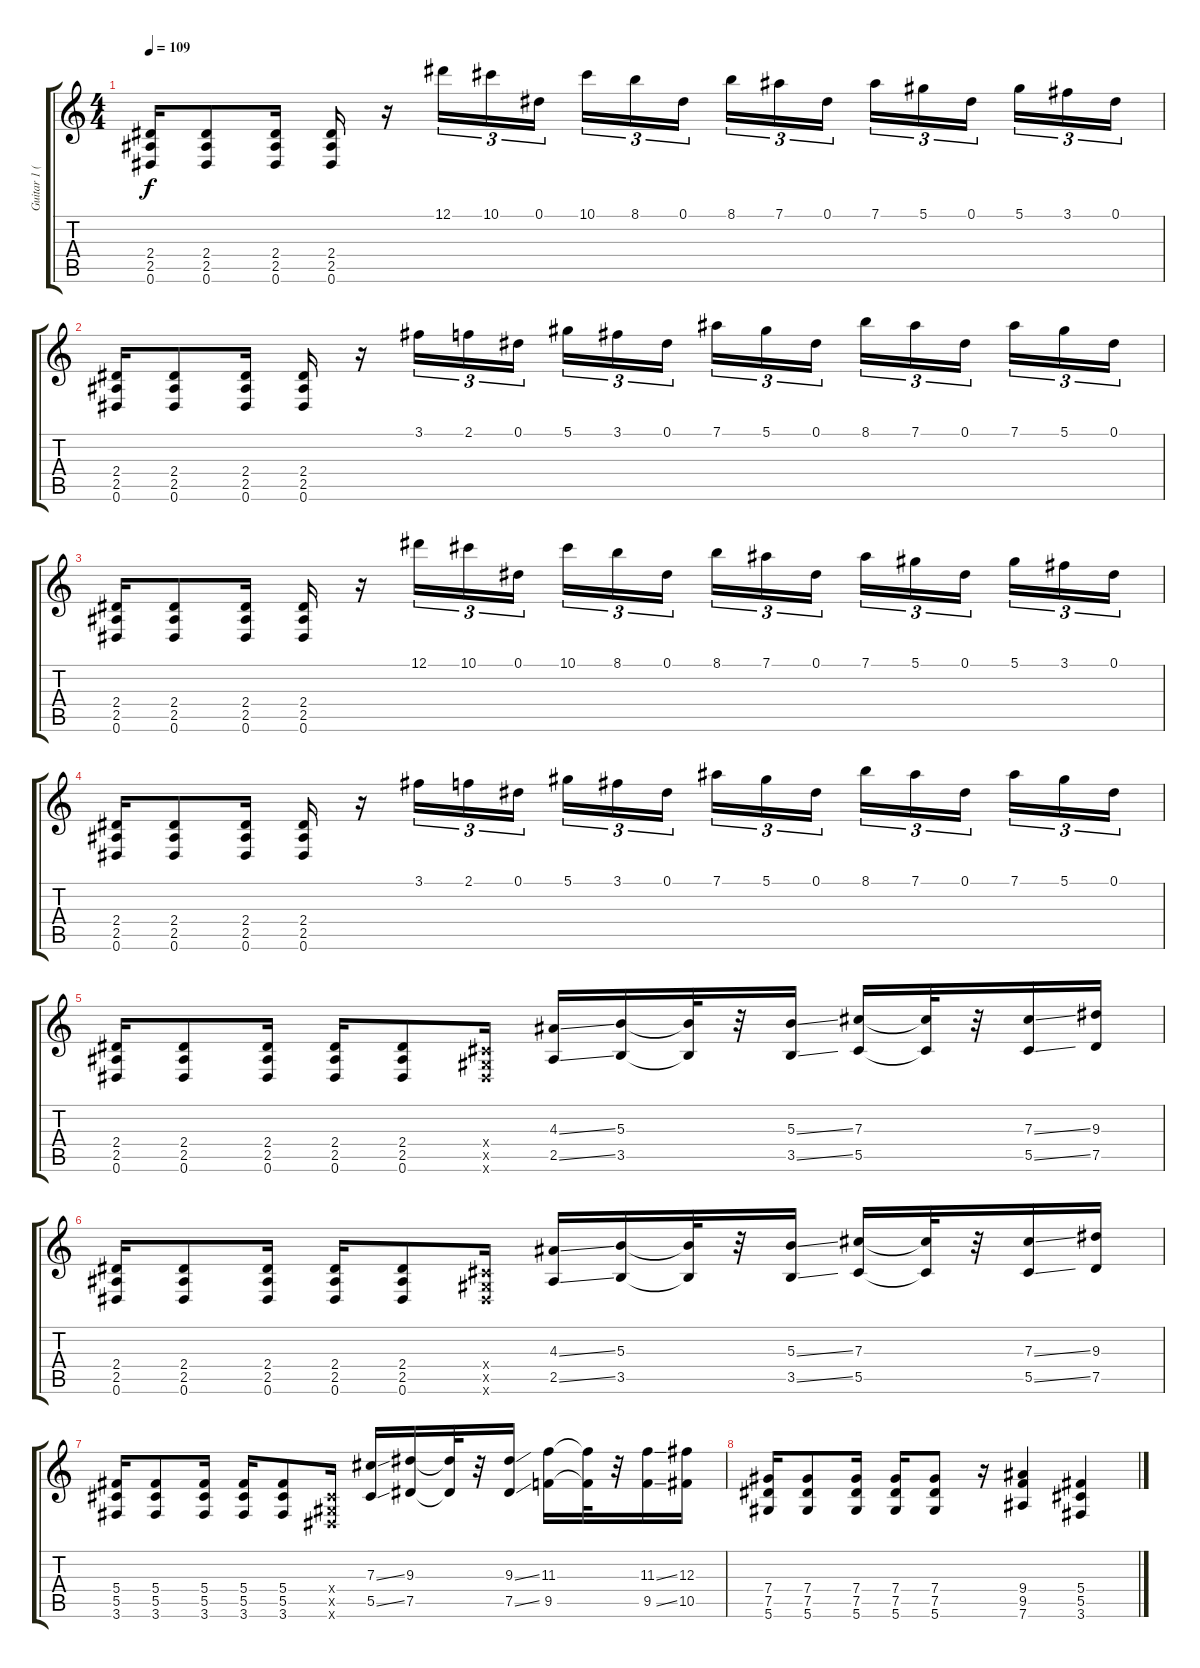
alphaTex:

\track ("Guitar 1 (Luke)" "Guitar 1 (") {instrument overdrivenguitar}
\staff {score tabs}
\tuning (Eb4 Bb3 Gb3 Db3 Ab2 Eb2) {hide}
\ts (4 4)
\tempo 109
\clef g2
\ks c
(2.4 2.5 0.6).16{dy f} (2.4 2.5 0.6).8 (2.4 2.5 0.6).16 (2.4 2.5 0.6).16 r.16 12.1.16{tu (3 2)} 10.1.16{tu (3 2)} 0.1.16{tu (3 2)} 10.1.16{tu (3 2)} 8.1.16{tu (3 2)} 0.1.16{tu (3 2)} 8.1.16{tu (3 2)} 7.1.16{tu (3 2)} 0.1.16{tu (3 2)} 7.1.16{tu (3 2)} 5.1.16{tu (3 2)} 0.1.16{tu (3 2)} 5.1.16{tu (3 2)} 3.1.16{tu (3 2)} 0.1.16{tu (3 2)} |
(2.4 2.5 0.6).16 (2.4 2.5 0.6).8 (2.4 2.5 0.6).16 (2.4 2.5 0.6).16 r.16 3.1.16{tu (3 2)} 2.1.16{tu (3 2)} 0.1.16{tu (3 2)} 5.1.16{tu (3 2)} 3.1.16{tu (3 2)} 0.1.16{tu (3 2)} 7.1.16{tu (3 2)} 5.1.16{tu (3 2)} 0.1.16{tu (3 2)} 8.1.16{tu (3 2)} 7.1.16{tu (3 2)} 0.1.16{tu (3 2)} 7.1.16{tu (3 2)} 5.1.16{tu (3 2)} 0.1.16{tu (3 2)} |
(2.4 2.5 0.6).16 (2.4 2.5 0.6).8 (2.4 2.5 0.6).16 (2.4 2.5 0.6).16 r.16 12.1.16{tu (3 2)} 10.1.16{tu (3 2)} 0.1.16{tu (3 2)} 10.1.16{tu (3 2)} 8.1.16{tu (3 2)} 0.1.16{tu (3 2)} 8.1.16{tu (3 2)} 7.1.16{tu (3 2)} 0.1.16{tu (3 2)} 7.1.16{tu (3 2)} 5.1.16{tu (3 2)} 0.1.16{tu (3 2)} 5.1.16{tu (3 2)} 3.1.16{tu (3 2)} 0.1.16{tu (3 2)} |
(2.4 2.5 0.6).16 (2.4 2.5 0.6).8 (2.4 2.5 0.6).16 (2.4 2.5 0.6).16 r.16 3.1.16{tu (3 2)} 2.1.16{tu (3 2)} 0.1.16{tu (3 2)} 5.1.16{tu (3 2)} 3.1.16{tu (3 2)} 0.1.16{tu (3 2)} 7.1.16{tu (3 2)} 5.1.16{tu (3 2)} 0.1.16{tu (3 2)} 8.1.16{tu (3 2)} 7.1.16{tu (3 2)} 0.1.16{tu (3 2)} 7.1.16{tu (3 2)} 5.1.16{tu (3 2)} 0.1.16{tu (3 2)} |
(2.4 2.5 0.6).16 (2.4 2.5 0.6).8 (2.4 2.5 0.6).16 (2.4 2.5 0.6).16 (2.4 2.5 0.6).8 (0.4{x} 0.5{x} 0.6{x}).16 (4.3{ss} 2.5{ss}).16 (5.3 3.5).16 (5.3{t} 3.5{t}).32 r.32 (5.3{ss} 3.5{ss}).16 (7.3 5.5).16 (7.3{t} 5.5{t}).32 r.32 (7.3{ss} 5.5{ss}).16 (9.3 7.5).16 |
(2.4 2.5 0.6).16 (2.4 2.5 0.6).8 (2.4 2.5 0.6).16 (2.4 2.5 0.6).16 (2.4 2.5 0.6).8 (0.4{x} 0.5{x} 0.6{x}).16 (4.3{ss} 2.5{ss}).16 (5.3 3.5).16 (5.3{t} 3.5{t}).32 r.32 (5.3{ss} 3.5{ss}).16 (7.3 5.5).16 (7.3{t} 5.5{t}).32 r.32 (7.3{ss} 5.5{ss}).16 (9.3 7.5).16 |
(5.4 5.5 3.6).16 (5.4 5.5 3.6).8 (5.4 5.5 3.6).16 (5.4 5.5 3.6).16 (5.4 5.5 3.6).8 (0.4{x} 0.5{x} 0.6{x}).16 (7.3{ss} 5.5{ss}).16 (9.3 7.5).16 (9.3{t} 7.5{t}).32 r.32 (9.3{ss} 7.5{ss}).16 (11.3 9.5).16 (11.3{t} 9.5{t}).32 r.32 (11.3{ss} 9.5{ss}).16 (12.3 10.5).16 |
(7.4 7.5 5.6).16 (7.4 7.5 5.6).8 (7.4 7.5 5.6).16 (7.4 7.5 5.6).16 (7.4 7.5 5.6).8 r.16 (9.4 9.5 7.6).4 (5.4 5.5 3.6).4
